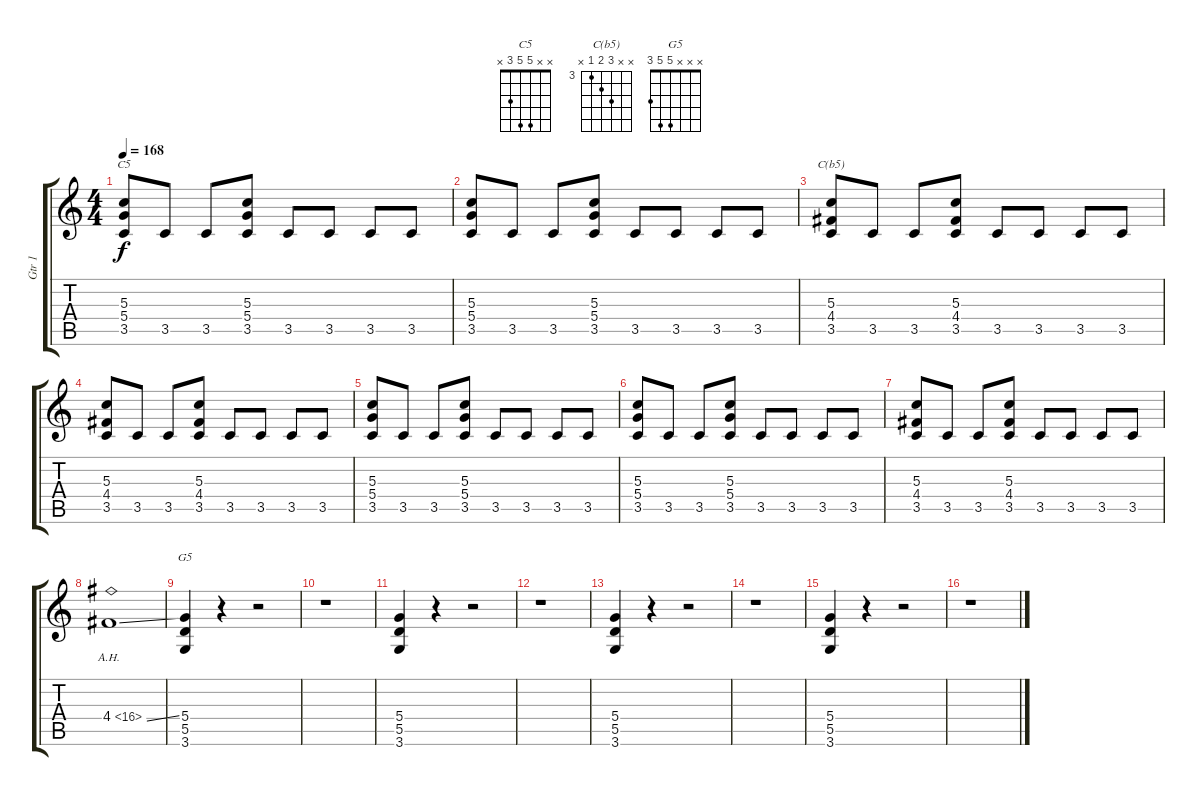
\track ("Gtr 1" "Gtr 1") {instrument distortionguitar}
\staff {score tabs}
\tuning (E4 B3 G3 D3 A2 E2) {hide}
\chord ("C5" x x 5 5 3 x)
\chord ("C(b5)" x x 5 4 3 x) {firstfret 3}
\chord ("G5" x x x 5 5 3)
\ts (4 4)
\tempo 168
\clef g2
\ks c
(5.3 5.4 3.5).8{ch "C5" dy f} 3.5.8 3.5.8 (5.3 5.4 3.5).8 3.5.8 3.5.8 3.5.8 3.5.8 |
(5.3 5.4 3.5).8 3.5.8 3.5.8 (5.3 5.4 3.5).8 3.5.8 3.5.8 3.5.8 3.5.8 |
(5.3 4.4 3.5).8{ch "C(b5)"} 3.5.8 3.5.8 (5.3 4.4 3.5).8 3.5.8 3.5.8 3.5.8 3.5.8 |
(5.3 4.4 3.5).8 3.5.8 3.5.8 (5.3 4.4 3.5).8 3.5.8 3.5.8 3.5.8 3.5.8 |
(5.3 5.4 3.5).8 3.5.8 3.5.8 (5.3 5.4 3.5).8 3.5.8 3.5.8 3.5.8 3.5.8 |
(5.3 5.4 3.5).8 3.5.8 3.5.8 (5.3 5.4 3.5).8 3.5.8 3.5.8 3.5.8 3.5.8 |
(5.3 4.4 3.5).8 3.5.8 3.5.8 (5.3 4.4 3.5).8 3.5.8 3.5.8 3.5.8 3.5.8 |
4.4{ah 12 ss}.1 |
(5.4 5.5 3.6).4{ch "G5"} r.4 r.2 |
r.1 |
(5.4 5.5 3.6).4 r.4 r.2 |
r.1 |
(5.4 5.5 3.6).4 r.4 r.2 |
r.1 |
(5.4 5.5 3.6).4 r.4 r.2 |
r.1
